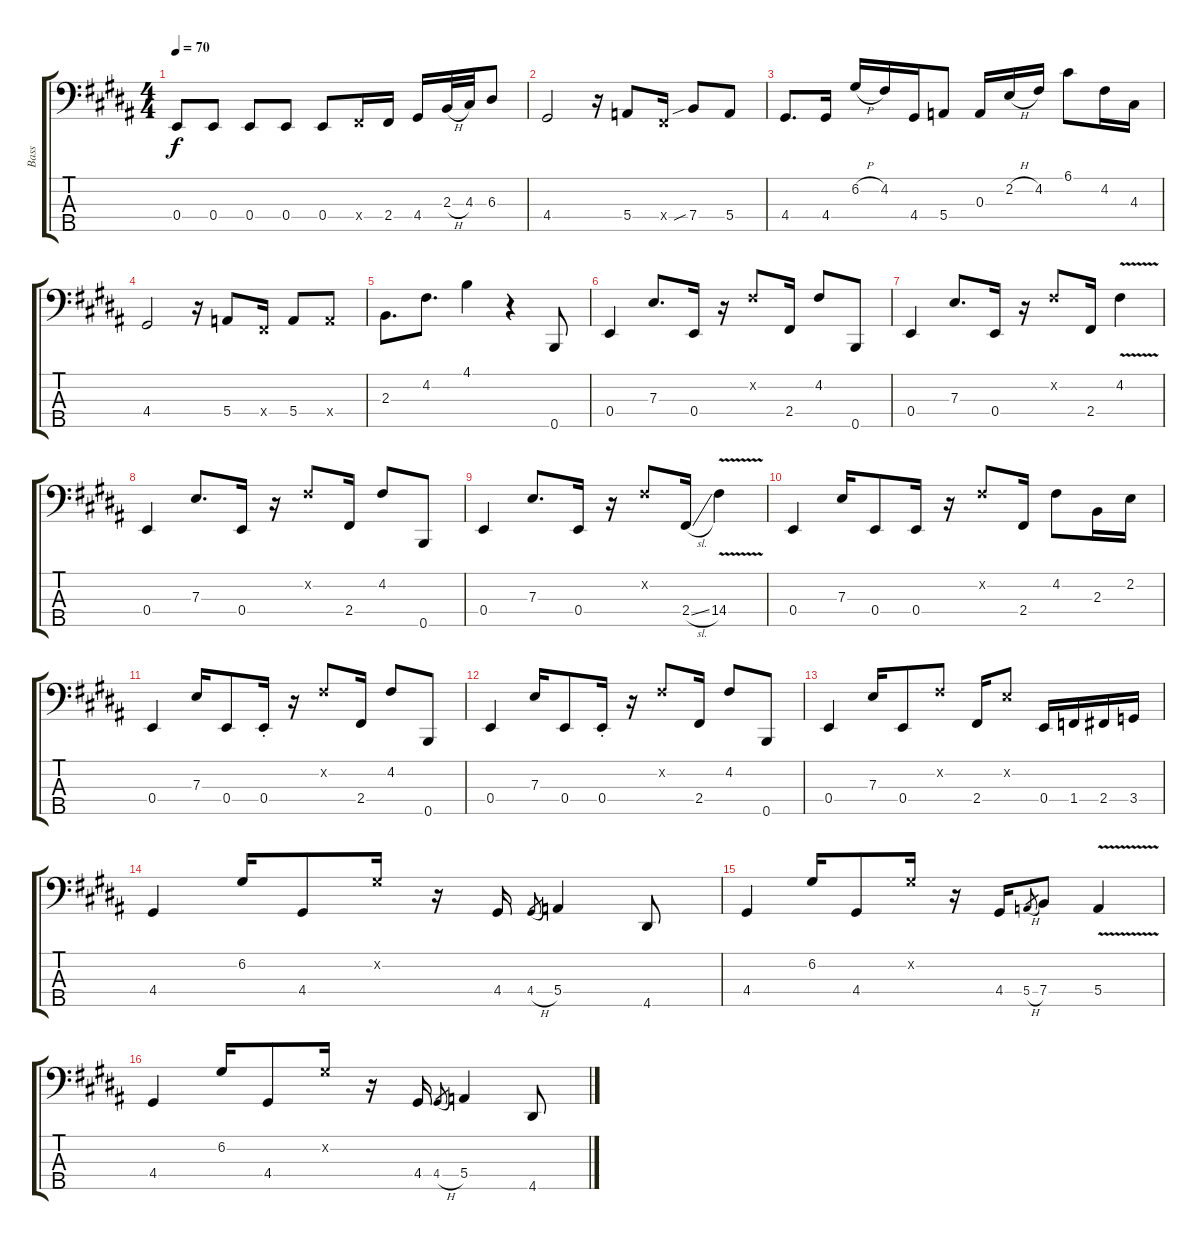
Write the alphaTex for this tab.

\track ("Bass" "Bass") {instrument electricbassfinger}
\staff {score tabs}
\tuning (G2 D2 A1 E1 B0) {hide}
\ts (4 4)
\tempo 70
\clef f4
\ks b
0.4.8{dy f} 0.4.8 0.4.8 0.4.8 0.4.8 2.4{x}.16 2.4.16 4.4.16 2.3{h}.32 4.3.32 6.3.8 |
4.4.2 r.16 5.4.8 2.4{x}.16 7.4{sib}.8 5.4.8 |
\ks g#minor
4.4.8{d} 4.4.16 6.2{h}.16 4.2.16 4.4.16 5.4.8 0.3.16 2.2{h}.16 4.2.16 6.1.8 4.2.16 4.3.16 |
\ks b
4.4.2 r.16 5.4.8 2.4{x}.16 5.4.8 5.4{x}.8 |
2.3.8{d} 4.2.8{d} 4.1.4 r.4 0.5.8 |
0.4.4 7.3.8{d} 0.4.16 r.16 4.2{x}.8 2.4.16 4.2.8 0.5.8 |
0.4.4 7.3.8{d} 0.4.16 r.16 4.2{x}.8 2.4.16 4.2{v}.4 |
0.4.4 7.3.8{d} 0.4.16 r.16 4.2{x}.8 2.4.16 4.2.8 0.5.8 |
0.4.4 7.3.8{d} 0.4.16 r.16 4.2{x}.8 2.4{sl}.16 14.4{v}.4 |
0.4.4 7.3.16 0.4.8 0.4.16 r.16 4.2{x}.8 2.4.16 4.2.8 2.3.16 2.2.16 |
\ks g#minor
0.4.4 7.3.16 0.4.8 0.4{st}.16 r.16 4.2{x}.8 2.4.16 4.2.8 0.5.8 |
\ks b
0.4.4 7.3.16 0.4.8 0.4{st}.16 r.16 4.2{x}.8 2.4.16 4.2.8 0.5.8 |
\ks g#minor
0.4.4 7.3.16 0.4.8 4.2{x}.8 2.4.16 2.2{x}.8 0.4.16 1.4.16 2.4.16 3.4.16 |
\ks b
4.4.4 6.2.16 4.4.8 6.2{x}.16 r.16 4.4.16 4.4{h}.8{gr} 5.4.4 4.5.8 |
\ks g#minor
4.4.4 6.2.16 4.4.8 6.2{x}.16 r.16 4.4.16 5.4{h}.8{gr} 7.4.8 5.4{v}.4 |
\ks b
4.4.4 6.2.16 4.4.8 6.2{x}.16 r.16 4.4.16 4.4{h}.8{gr} 5.4.4 4.5.8
